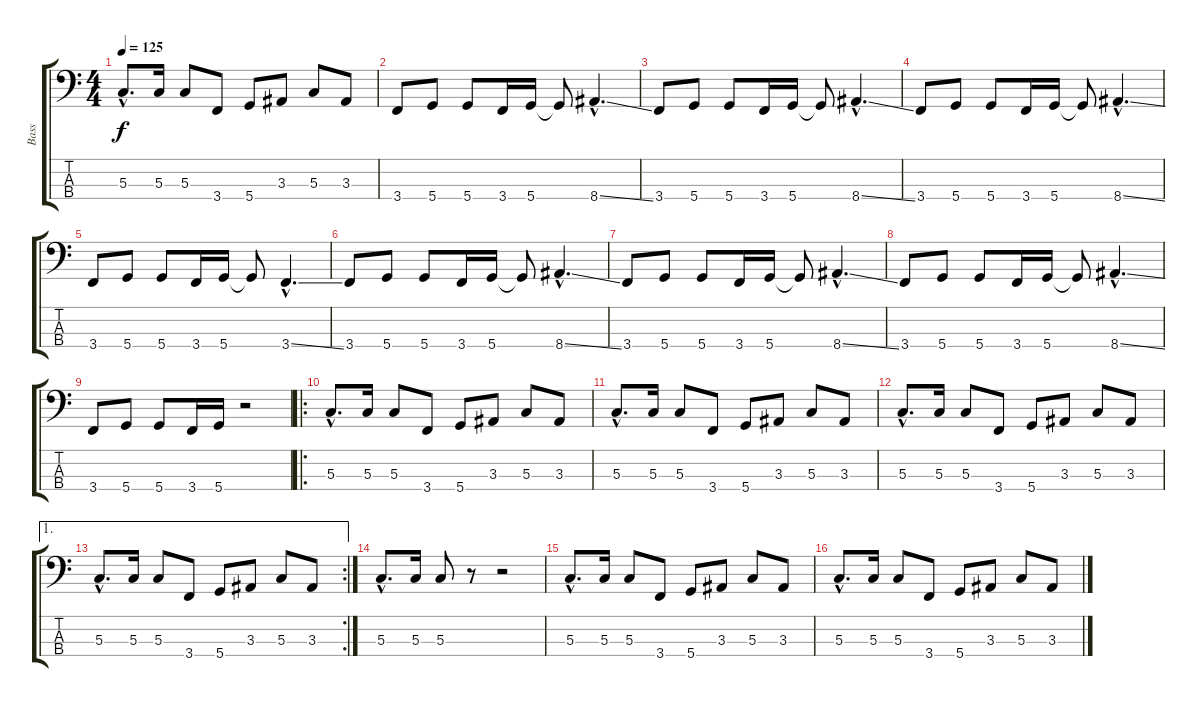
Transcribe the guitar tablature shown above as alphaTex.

\track ("Bass" "Bass") {instrument electricbassfinger}
\staff {score tabs}
\tuning (F2 C2 G1 D1) {hide}
\ts (4 4)
\tempo 125
\clef f4
\ks c
5.3{hac}.8{d dy f} 5.3.16 5.3.8 3.4.8 5.4.8 3.3.8 5.3.8 3.3.8 |
3.4.8 5.4.8 5.4.8 3.4.16 5.4.16 5.4{t}.8 8.4{ss hac}.4{d} |
3.4.8 5.4.8 5.4.8 3.4.16 5.4.16 5.4{t}.8 8.4{ss hac}.4{d} |
3.4.8 5.4.8 5.4.8 3.4.16 5.4.16 5.4{t}.8 8.4{ss hac}.4{d} |
3.4.8 5.4.8 5.4.8 3.4.16 5.4.16 5.4{t}.8 3.4{ss hac}.4{d} |
3.4.8 5.4.8 5.4.8 3.4.16 5.4.16 5.4{t}.8 8.4{ss hac}.4{d} |
3.4.8 5.4.8 5.4.8 3.4.16 5.4.16 5.4{t}.8 8.4{ss hac}.4{d} |
3.4.8 5.4.8 5.4.8 3.4.16 5.4.16 5.4{t}.8 8.4{ss hac}.4{d} |
3.4.8 5.4.8 5.4.8 3.4.16 5.4.16 r.2 |
\ro
5.3{hac}.8{d} 5.3.16 5.3.8 3.4.8 5.4.8 3.3.8 5.3.8 3.3.8 |
5.3{hac}.8{d} 5.3.16 5.3.8 3.4.8 5.4.8 3.3.8 5.3.8 3.3.8 |
5.3{hac}.8{d} 5.3.16 5.3.8 3.4.8 5.4.8 3.3.8 5.3.8 3.3.8 |
\ae 1
\rc 2
5.3{hac}.8{d} 5.3.16 5.3.8 3.4.8 5.4.8 3.3.8 5.3.8 3.3.8 |
5.3{hac}.8{d} 5.3.16 5.3.8 r.8 r.2 |
5.3{hac}.8{d} 5.3.16 5.3.8 3.4.8 5.4.8 3.3.8 5.3.8 3.3.8 |
5.3{hac}.8{d} 5.3.16 5.3.8 3.4.8 5.4.8 3.3.8 5.3.8 3.3.8
